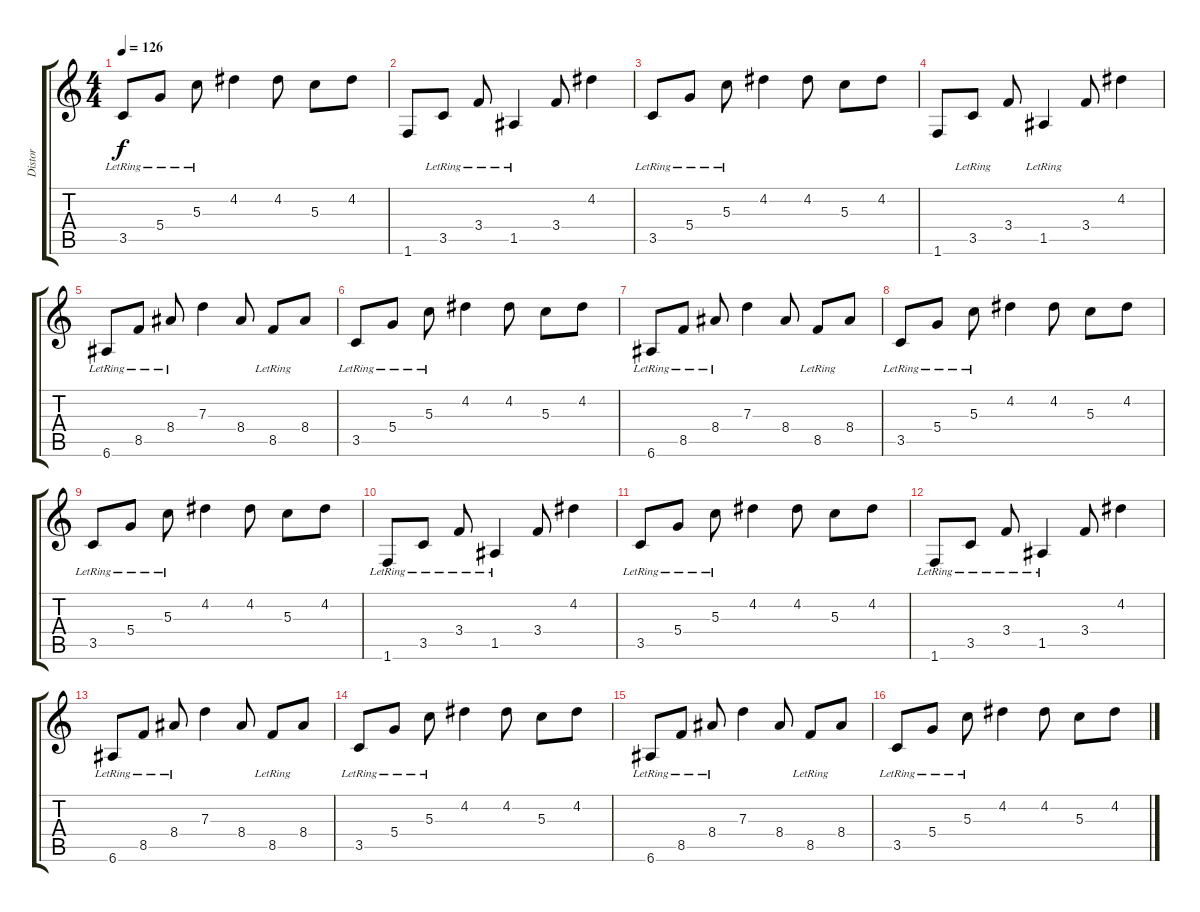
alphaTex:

\track ("Distor" "Distor") {instrument overdrivenguitar}
\staff {score tabs}
\tuning (E4 B3 G3 D3 A2 E2) {hide}
\ts (4 4)
\tempo 126
\clef g2
\ks c
3.5{lr}.8{dy f volume 6} 5.4{lr}.8 5.3{lr}.8 4.2.4 4.2.8 5.3.8 4.2.8 |
1.6.8 3.5{lr}.8 3.4{lr}.8 1.5{lr}.4 3.4.8 4.2.4 |
3.5{lr}.8 5.4{lr}.8 5.3{lr}.8 4.2.4 4.2.8 5.3.8 4.2.8 |
1.6.8 3.5{lr}.8 3.4.8 1.5{lr}.4 3.4.8 4.2.4 |
6.6{lr}.8 8.5{lr}.8 8.4{lr}.8 7.3.4 8.4.8 8.5{lr}.8 8.4.8 |
3.5{lr}.8 5.4{lr}.8 5.3{lr}.8 4.2.4 4.2.8 5.3.8 4.2.8 |
6.6{lr}.8 8.5{lr}.8 8.4{lr}.8 7.3.4 8.4.8 8.5{lr}.8 8.4.8 |
3.5{lr}.8 5.4{lr}.8 5.3{lr}.8 4.2.4 4.2.8 5.3.8 4.2.8 |
3.5{lr}.8 5.4{lr}.8 5.3{lr}.8 4.2.4 4.2.8 5.3.8 4.2.8 |
1.6{lr}.8 3.5{lr}.8 3.4{lr}.8 1.5{lr}.4 3.4.8 4.2.4 |
3.5{lr}.8 5.4{lr}.8 5.3{lr}.8 4.2.4 4.2.8 5.3.8 4.2.8 |
1.6{lr}.8 3.5{lr}.8 3.4{lr}.8 1.5{lr}.4 3.4.8 4.2.4 |
6.6{lr}.8 8.5{lr}.8 8.4{lr}.8 7.3.4 8.4.8 8.5{lr}.8 8.4.8 |
3.5{lr}.8 5.4{lr}.8 5.3{lr}.8 4.2.4 4.2.8 5.3.8 4.2.8 |
6.6{lr}.8 8.5{lr}.8 8.4{lr}.8 7.3.4 8.4.8 8.5{lr}.8 8.4.8 |
3.5{lr}.8 5.4{lr}.8 5.3{lr}.8 4.2.4 4.2.8 5.3.8 4.2.8
